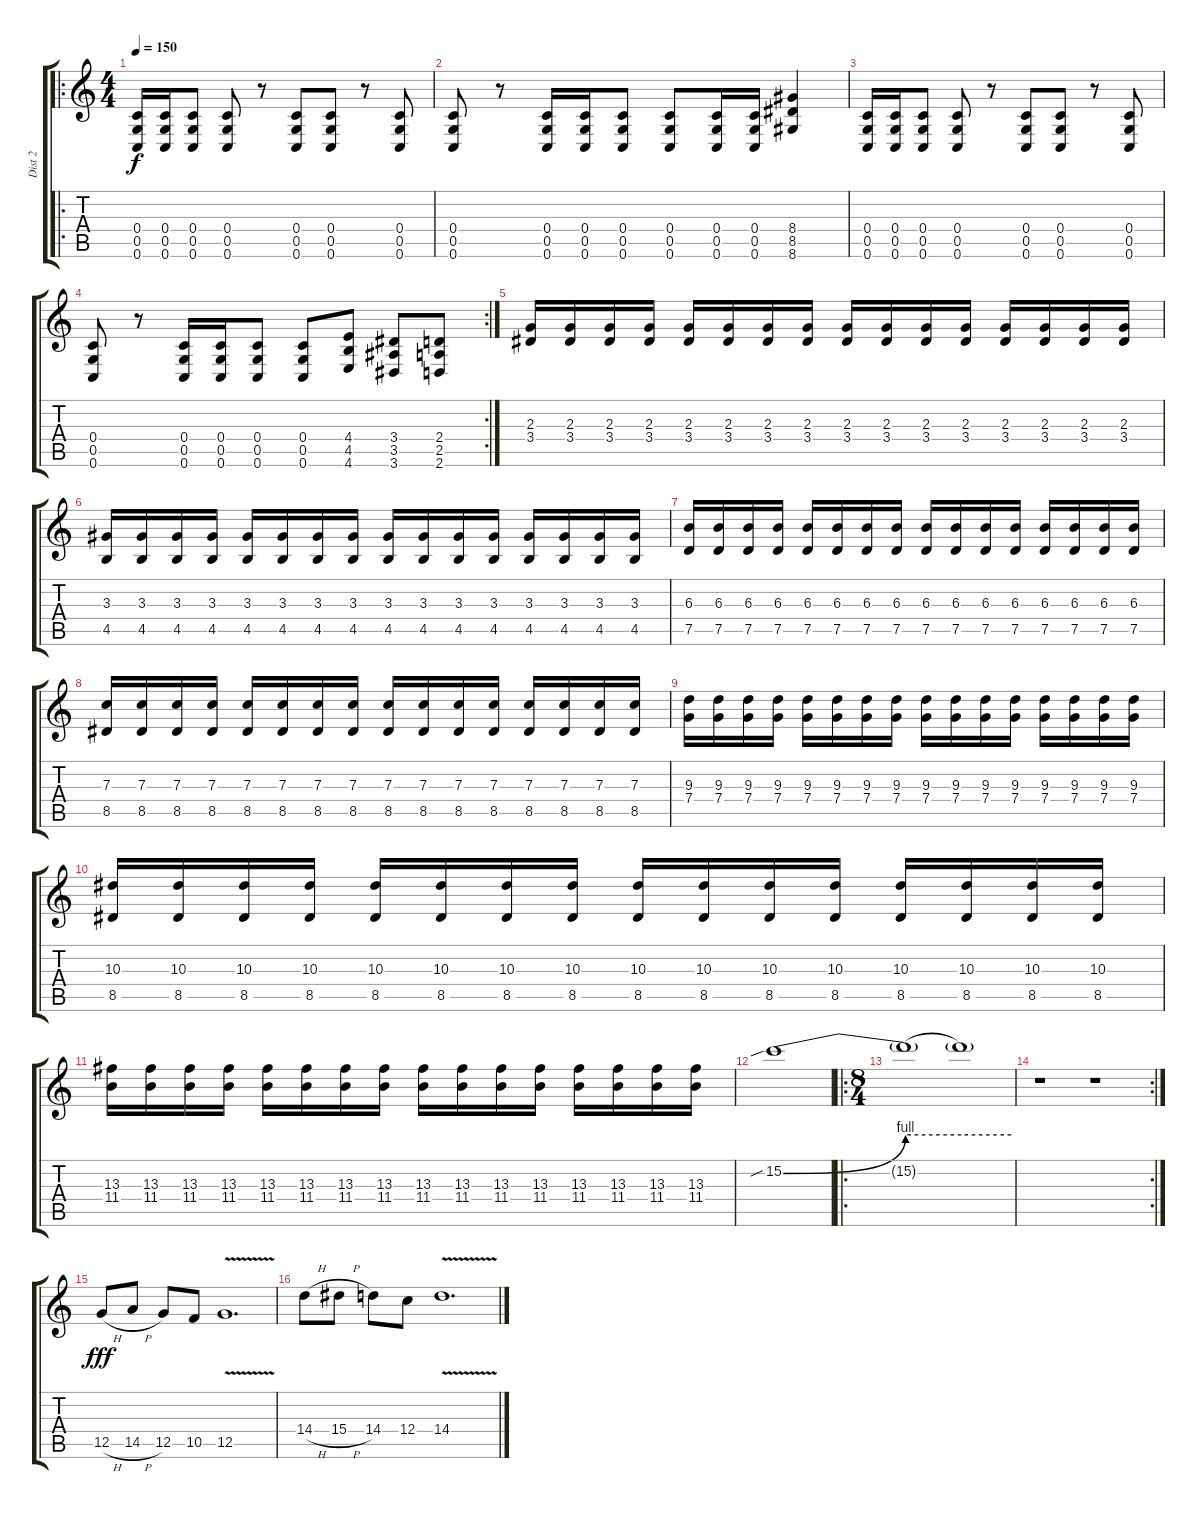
\track ("Dist 2" "Dist 2") {instrument distortionguitar}
\staff {score tabs}
\tuning (D4 A3 F3 C3 G2 C2) {hide}
\ro
\ts (4 4)
\tempo 150
\clef g2
\ks c
(0.4 0.5 0.6).16{dy f} (0.4 0.5 0.6).16 (0.4 0.5 0.6).8 (0.4 0.5 0.6).8 r.8 (0.4 0.5 0.6).8 (0.4 0.5 0.6).8 r.8 (0.4 0.5 0.6).8 |
(0.4 0.5 0.6).8 r.8 (0.4 0.5 0.6).16 (0.4 0.5 0.6).16 (0.4 0.5 0.6).8 (0.4 0.5 0.6).8 (0.4 0.5 0.6).16 (0.4 0.5 0.6).16 (8.4 8.5 8.6).4 |
(0.4 0.5 0.6).16 (0.4 0.5 0.6).16 (0.4 0.5 0.6).8 (0.4 0.5 0.6).8 r.8 (0.4 0.5 0.6).8 (0.4 0.5 0.6).8 r.8 (0.4 0.5 0.6).8 |
\rc 2
(0.4 0.5 0.6).8 r.8 (0.4 0.5 0.6).16 (0.4 0.5 0.6).16 (0.4 0.5 0.6).8 (0.4 0.5 0.6).8 (4.4 4.5 4.6).8 (3.4 3.5 3.6).8 (2.4 2.5 2.6).8 |
(2.3 3.4).16 (2.3 3.4).16 (2.3 3.4).16 (2.3 3.4).16 (2.3 3.4).16 (2.3 3.4).16 (2.3 3.4).16 (2.3 3.4).16 (2.3 3.4).16 (2.3 3.4).16 (2.3 3.4).16 (2.3 3.4).16 (2.3 3.4).16 (2.3 3.4).16 (2.3 3.4).16 (2.3 3.4).16 |
(3.3 4.5).16 (3.3 4.5).16 (3.3 4.5).16 (3.3 4.5).16 (3.3 4.5).16 (3.3 4.5).16 (3.3 4.5).16 (3.3 4.5).16 (3.3 4.5).16 (3.3 4.5).16 (3.3 4.5).16 (3.3 4.5).16 (3.3 4.5).16 (3.3 4.5).16 (3.3 4.5).16 (3.3 4.5).16 |
(6.3 7.5).16 (6.3 7.5).16 (6.3 7.5).16 (6.3 7.5).16 (6.3 7.5).16 (6.3 7.5).16 (6.3 7.5).16 (6.3 7.5).16 (6.3 7.5).16 (6.3 7.5).16 (6.3 7.5).16 (6.3 7.5).16 (6.3 7.5).16 (6.3 7.5).16 (6.3 7.5).16 (6.3 7.5).16 |
(7.3 8.5).16 (7.3 8.5).16 (7.3 8.5).16 (7.3 8.5).16 (7.3 8.5).16 (7.3 8.5).16 (7.3 8.5).16 (7.3 8.5).16 (7.3 8.5).16 (7.3 8.5).16 (7.3 8.5).16 (7.3 8.5).16 (7.3 8.5).16 (7.3 8.5).16 (7.3 8.5).16 (7.3 8.5).16 |
(9.3 7.4).16 (9.3 7.4).16 (9.3 7.4).16 (9.3 7.4).16 (9.3 7.4).16 (9.3 7.4).16 (9.3 7.4).16 (9.3 7.4).16 (9.3 7.4).16 (9.3 7.4).16 (9.3 7.4).16 (9.3 7.4).16 (9.3 7.4).16 (9.3 7.4).16 (9.3 7.4).16 (9.3 7.4).16 |
(10.3 8.5).16 (10.3 8.5).16 (10.3 8.5).16 (10.3 8.5).16 (10.3 8.5).16 (10.3 8.5).16 (10.3 8.5).16 (10.3 8.5).16 (10.3 8.5).16 (10.3 8.5).16 (10.3 8.5).16 (10.3 8.5).16 (10.3 8.5).16 (10.3 8.5).16 (10.3 8.5).16 (10.3 8.5).16 |
(13.3 11.4).16 (13.3 11.4).16 (13.3 11.4).16 (13.3 11.4).16 (13.3 11.4).16 (13.3 11.4).16 (13.3 11.4).16 (13.3 11.4).16 (13.3 11.4).16 (13.3 11.4).16 (13.3 11.4).16 (13.3 11.4).16 (13.3 11.4).16 (13.3 11.4).16 (13.3 11.4).16 (13.3 11.4).16 |
15.2{be (bend 0 0 60 4) sib}.1 |
\ro
\ts (8 4)
15.2{be (hold 0 4 60 4) t}.1 15.2{be (hold 0 4 60 4) t}.1 |
\rc 2
r.1 r.1 |
12.5{h}.8{dy fff} 14.5{h}.8 12.5.8 10.5.8 12.5{v}.1{d} |
14.4{h}.8 15.4{h}.8 14.4.8 12.4.8 14.4{v}.1{d}
